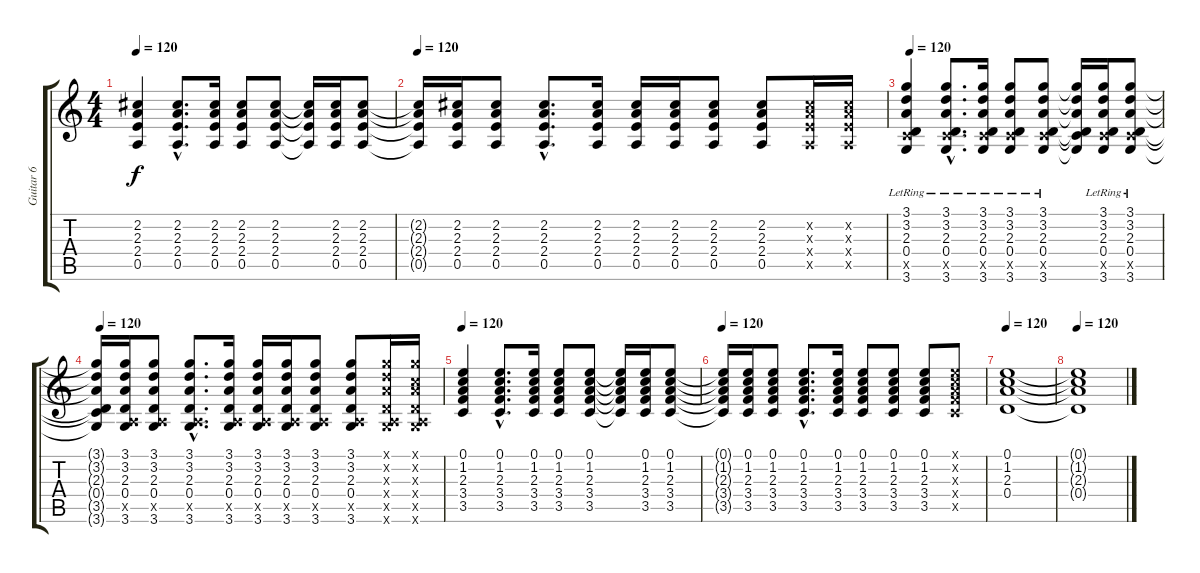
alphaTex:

\track ("Guitar 6" "Guitar 6") {instrument acousticguitarnylon}
\staff {score tabs}
\tuning (E4 B3 G3 D3 A2 E2) {hide}
\ts (4 4)
\tempo 120
\clef g2
\ks c
(2.2 2.3 2.4 0.5).4{dy f} (2.2{hac} 2.3{hac} 2.4{hac} 0.5{hac}).8{d} (2.2 2.3 2.4 0.5).16 (2.2 2.3 2.4 0.5).8 (2.2 2.3 2.4 0.5).8 (2.2{t} 2.3{t} 2.4{t} 0.5{t}).16 (2.2 2.3 2.4 0.5).16 (2.2 2.3 2.4 0.5).8 |
\tempo 120
(2.2{t} 2.3{t} 2.4{t} 0.5{t}).16 (2.2 2.3 2.4 0.5).16 (2.2 2.3 2.4 0.5).8 (2.2{hac} 2.3{hac} 2.4{hac} 0.5{hac}).8{d} (2.2 2.3 2.4 0.5).16 (2.2 2.3 2.4 0.5).16 (2.2 2.3 2.4 0.5).16 (2.2 2.3 2.4 0.5).8 (2.2 2.3 2.4 0.5).8 (2.2{x} 2.3{x} 2.4{x} 0.5{x}).16 (2.2{x} 2.3{x} 2.4{x} 0.5{x}).16 |
\tempo 120
(3.1{lr} 3.2{lr} 2.3{lr} 0.4{lr} 3.5{x} 3.6{lr}).4 (3.1{hac lr} 3.2{hac lr} 2.3{hac lr} 0.4{hac lr} 3.5{hac x} 3.6{hac lr}).8{d} (3.1{lr} 3.2{lr} 2.3{lr} 0.4{lr} 3.5{x} 3.6{lr}).16 (3.1{lr} 3.2{lr} 2.3{lr} 0.4{lr} 3.5{x} 3.6{lr}).8 (3.1{lr} 3.2{lr} 2.3{lr} 0.4{lr} 3.5{x} 3.6{lr}).8 (3.1{t} 3.2{t} 2.3{t} 0.4{t} 3.5{t} 3.6{t}).16 (3.1{lr} 3.2{lr} 2.3{lr} 0.4{lr} 3.5{x} 3.6{lr}).16 (3.1{lr} 3.2{lr} 2.3{lr} 0.4{lr} 3.5{x} 3.6{lr}).8 |
\tempo 120
(3.1{t} 3.2{t} 2.3{t} 0.4{t} 3.5{t} 3.6{t}).16 (3.1 3.2 2.3 0.4 0.5{x} 3.6).16 (3.1 3.2 2.3 0.4 0.5{x} 3.6).8 (3.1{hac} 3.2{hac} 2.3{hac} 0.4{hac} 0.5{hac x} 3.6{hac}).8{d} (3.1 3.2 2.3 0.4 0.5{x} 3.6).16 (3.1 3.2 2.3 0.4 0.5{x} 3.6).16 (3.1 3.2 2.3 0.4 0.5{x} 3.6).16 (3.1 3.2 2.3 0.4 0.5{x} 3.6).8 (3.1 3.2 2.3 0.4 0.5{x} 3.6).8 (3.1{x} 3.2{x} 2.3{x} 0.4{x} 0.5{x} 3.6{x}).16 (3.1{x} 1.2{x} 2.3{x} 0.4{x} 0.5{x} 3.6{x}).16 |
\tempo 120
(0.1 1.2 2.3 3.4 3.5).4 (0.1{hac} 1.2{hac} 2.3{hac} 3.4{hac} 3.5{hac}).8{d} (0.1 1.2 2.3 3.4 3.5).16 (0.1 1.2 2.3 3.4 3.5).8 (0.1 1.2 2.3 3.4 3.5).8 (0.1{t} 1.2{t} 2.3{t} 3.4{t} 3.5{t}).16 (0.1 1.2 2.3 3.4 3.5).16 (0.1 1.2 2.3 3.4 3.5).8 |
\tempo 120
(0.1{t} 1.2{t} 2.3{t} 3.4{t} 3.5{t}).16 (0.1 1.2 2.3 3.4 3.5).16 (0.1 1.2 2.3 3.4 3.5).8 (0.1{hac} 1.2{hac} 2.3{hac} 3.4{hac} 3.5{hac}).8{d} (0.1 1.2 2.3 3.4 3.5).16 (0.1 1.2 2.3 3.4 3.5).8 (0.1 1.2 2.3 3.4 3.5).8 (0.1 1.2 2.3 3.4 3.5).8 (0.1{x} 1.2{x} 2.3{x} 3.4{x} 3.5{x}).8 |
\tempo 120
(0.1 1.2 2.3 0.4).1 |
\tempo 120
(0.1{t} 1.2{t} 2.3{t} 0.4{t}).1
